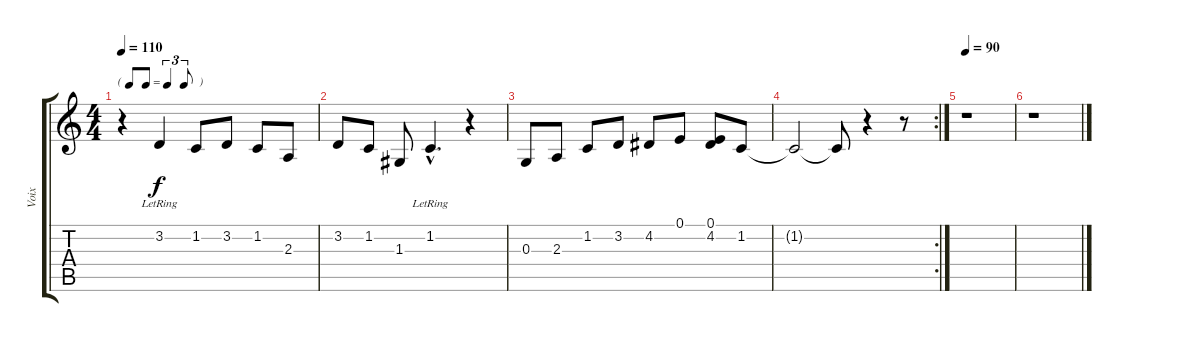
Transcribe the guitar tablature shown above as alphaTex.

\track ("Voix" "Voix") {instrument voiceoohs}
\staff {score tabs}
\tuning (E4 B3 G3 D3 A2 E2) {hide}
\ts (4 4)
\tf triplet8th
\tempo 110
\clef g2
\ks c
r.4{dy f} 3.2{lr}.4 1.2.8 3.2.8 1.2.8 2.3.8 |
3.2.8 1.2.8 1.3.8 1.2{hac lr}.4{d} r.4 |
0.3.8 2.3.8 1.2.8 3.2.8 4.2.8 0.1.8 (0.1 4.2).8 1.2.8 |
\rc 2
1.2{t}.2 1.2{t}.8 r.4 r.8 |
\tempo 90
r.1 |
r.1
